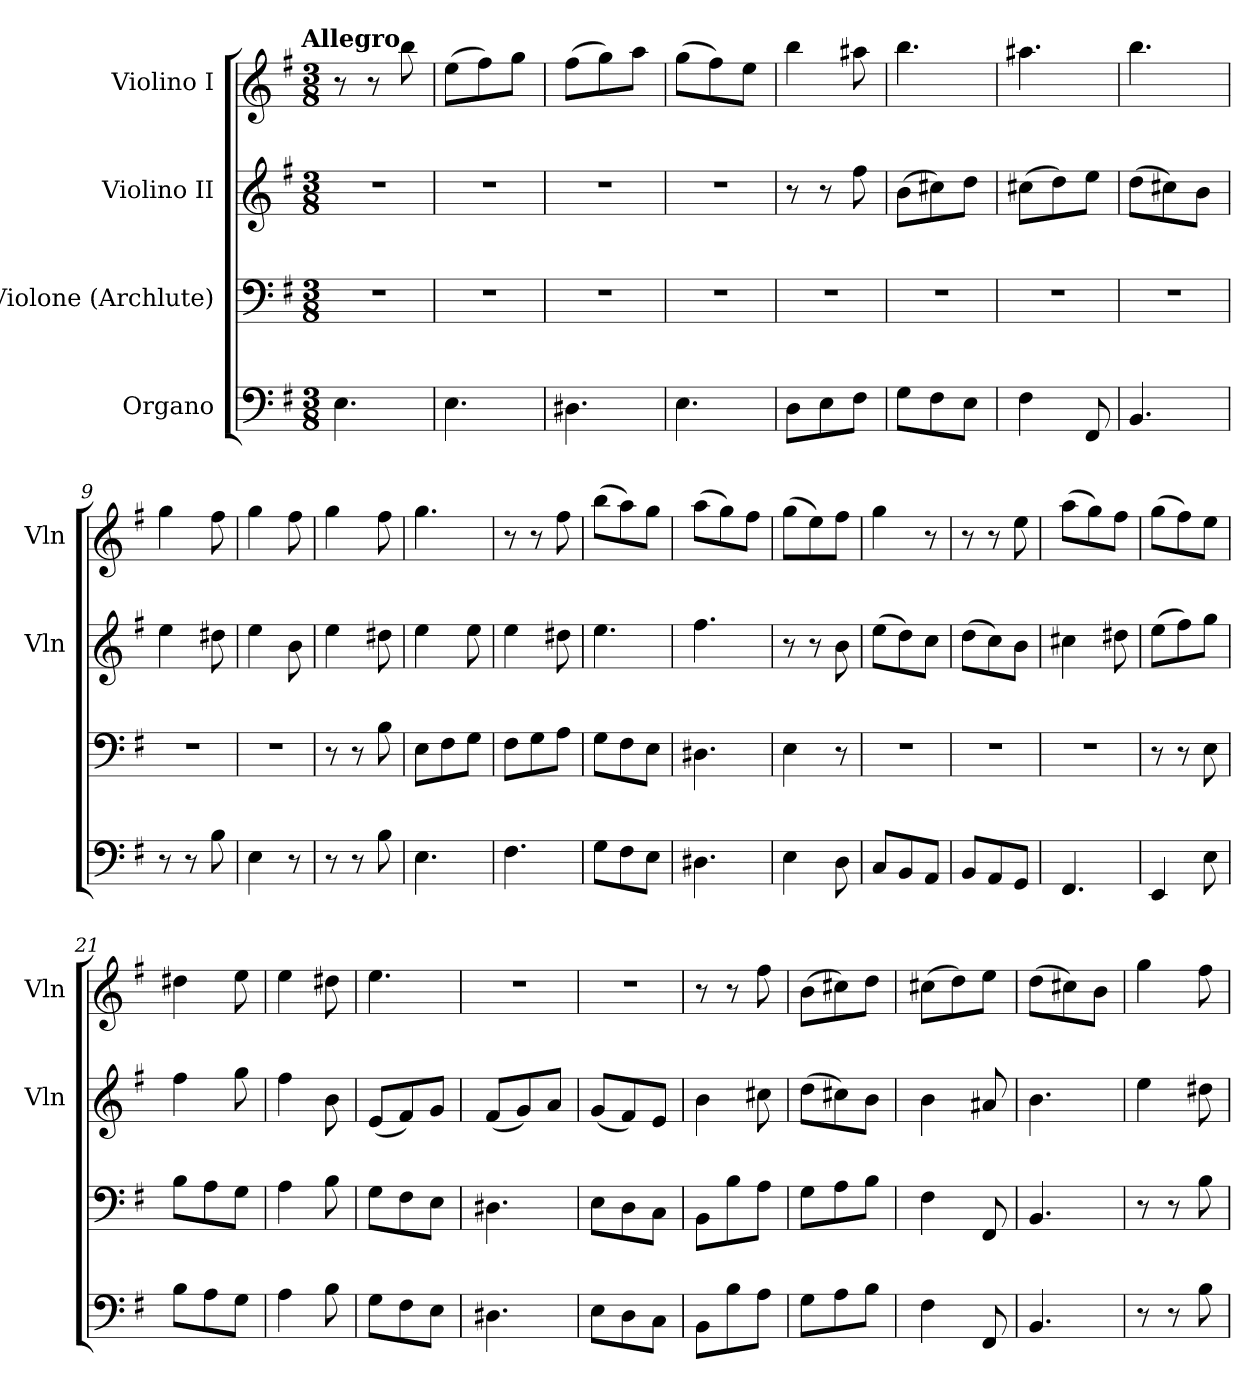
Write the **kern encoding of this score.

**kern	**kern	**kern	**kern
*part4	*part3	*part2	*part1
*staff4	*staff3	*staff2	*staff1
*I"Organo	*I"Violone (Archlute)	*I"Violino II	*I"Violino I
*	*	*I'Vln	*I'Vln
*clefF4	*clefF4	*clefG2	*clefG2
*k[f#]	*k[f#]	*k[f#]	*k[f#]
*e:	*e:	*e:	*e:
!!LO:TX:omd:t=Allegro
*M3/8	*M3/8	*M3/8	*M3/8
*MM90	*MM90	*MM90	*MM90
=1	=1	=1	=1
4.E\	4.r	4.r	8r
.	.	.	8r
.	.	.	8bb\
=2	=2	=2	=2
4.E\	4.r	4.r	(8ee\L
.	.	.	8ff#\)
.	.	.	8gg\J
=3	=3	=3	=3
4.D#X\	4.r	4.r	(8ff#\L
.	.	.	8gg\)
.	.	.	8aa\J
=4	=4	=4	=4
4.E\	4.r	4.r	(8gg\L
.	.	.	8ff#\)
.	.	.	8ee\J
=5	=5	=5	=5
8D\L	4.r	8r	4bb\
8E\	.	8r	.
8F#\J	.	8ff#\	8aa#X\
=6	=6	=6	=6
8G\L	4.r	(8b\L	4.bb\
8F#\	.	8cc#X\)	.
8E\J	.	8dd\J	.
=7	=7	=7	=7
4F#\	4.r	(8cc#X\L	4.aa#X\
.	.	8dd\)	.
8FF#/	.	8ee\J	.
=8	=8	=8	=8
4.BB/	4.r	(8dd\L	4.bb\
.	.	8cc#X\)	.
.	.	8b\J	.
=9	=9	=9	=9
8r	4.r	4ee\	4gg\
8r	.	.	.
8B\	.	8dd#X\	8ff#\
=10	=10	=10	=10
4E\	4.r	4ee\	4gg\
8r	.	8b\	8ff#\
=11	=11	=11	=11
8r	8r	4ee\	4gg\
8r	8r	.	.
8B\	8B\	8dd#X\	8ff#\
=12	=12	=12	=12
4.E\	8E\L	4ee\	4.gg\
.	8F#\	.	.
.	8G\J	8ee\	.
=13	=13	=13	=13
4.F#\	8F#\L	4ee\	8r
.	8G\	.	8r
.	8A\J	8dd#X\	8ff#\
=14	=14	=14	=14
8G\L	8G\L	4.ee\	(8bb\L
8F#\	8F#\	.	8aa\)
8E\J	8E\J	.	8gg\J
=15	=15	=15	=15
4.D#X\	4.D#X\	4.ff#\	(8aa\L
.	.	.	8gg\)
.	.	.	8ff#\J
=16	=16	=16	=16
4E\	4E\	8r	(8gg\L
.	.	8r	8ee\)
8D\	8r	8b\	8ff#\J
=17	=17	=17	=17
8C/L	4.r	(8ee\L	4gg\
8BB/	.	8dd\)	.
8AA/J	.	8cc\J	8r
=18	=18	=18	=18
8BB/L	4.r	(8dd\L	8r
8AA/	.	8cc\)	8r
8GG/J	.	8b\J	8ee\
=19	=19	=19	=19
4.FF#/	4.r	4cc#X\	(8aa\L
.	.	.	8gg\)
.	.	8dd#X\	8ff#\J
=20	=20	=20	=20
4EE/	8r	(8ee\L	(8gg\L
.	8r	8ff#\)	8ff#\)
8E\	8E\	8gg\J	8ee\J
=21	=21	=21	=21
8B\L	8B\L	4ff#\	4dd#X\
8A\	8A\	.	.
8G\J	8G\J	8gg\	8ee\
=22	=22	=22	=22
4A\	4A\	4ff#\	4ee\
8B\	8B\	8b\	8dd#X\
=23	=23	=23	=23
8G\L	8G\L	(8e/L	4.ee\
8F#\	8F#\	8f#/)	.
8E\J	8E\J	8g/J	.
=24	=24	=24	=24
4.D#X\	4.D#X\	(8f#/L	4.r
.	.	8g/)	.
.	.	8a/J	.
=25	=25	=25	=25
8E\L	8E\L	(8g/L	4.r
8D\	8D\	8f#/)	.
8C\J	8C\J	8e/J	.
=26	=26	=26	=26
8BB\L	8BB\L	4b\	8r
8B\	8B\	.	8r
8A\J	8A\J	8cc#X\	8ff#\
=27	=27	=27	=27
8G\L	8G\L	(8dd\L	(8b\L
8A\	8A\	8cc#X\)	8cc#X\)
8B\J	8B\J	8b\J	8dd\J
=28	=28	=28	=28
4F#\	4F#\	4b\	(8cc#X\L
.	.	.	8dd\)
8FF#/	8FF#/	8a#X/	8ee\J
=29	=29	=29	=29
4.BB/	4.BB/	4.b\	(8dd\L
.	.	.	8cc#X\)
.	.	.	8b\J
=30	=30	=30	=30
8r	8r	4ee\	4gg\
8r	8r	.	.
8B\	8B\	8dd#X\	8ff#\
=	=	=	=
*-	*-	*-	*-
